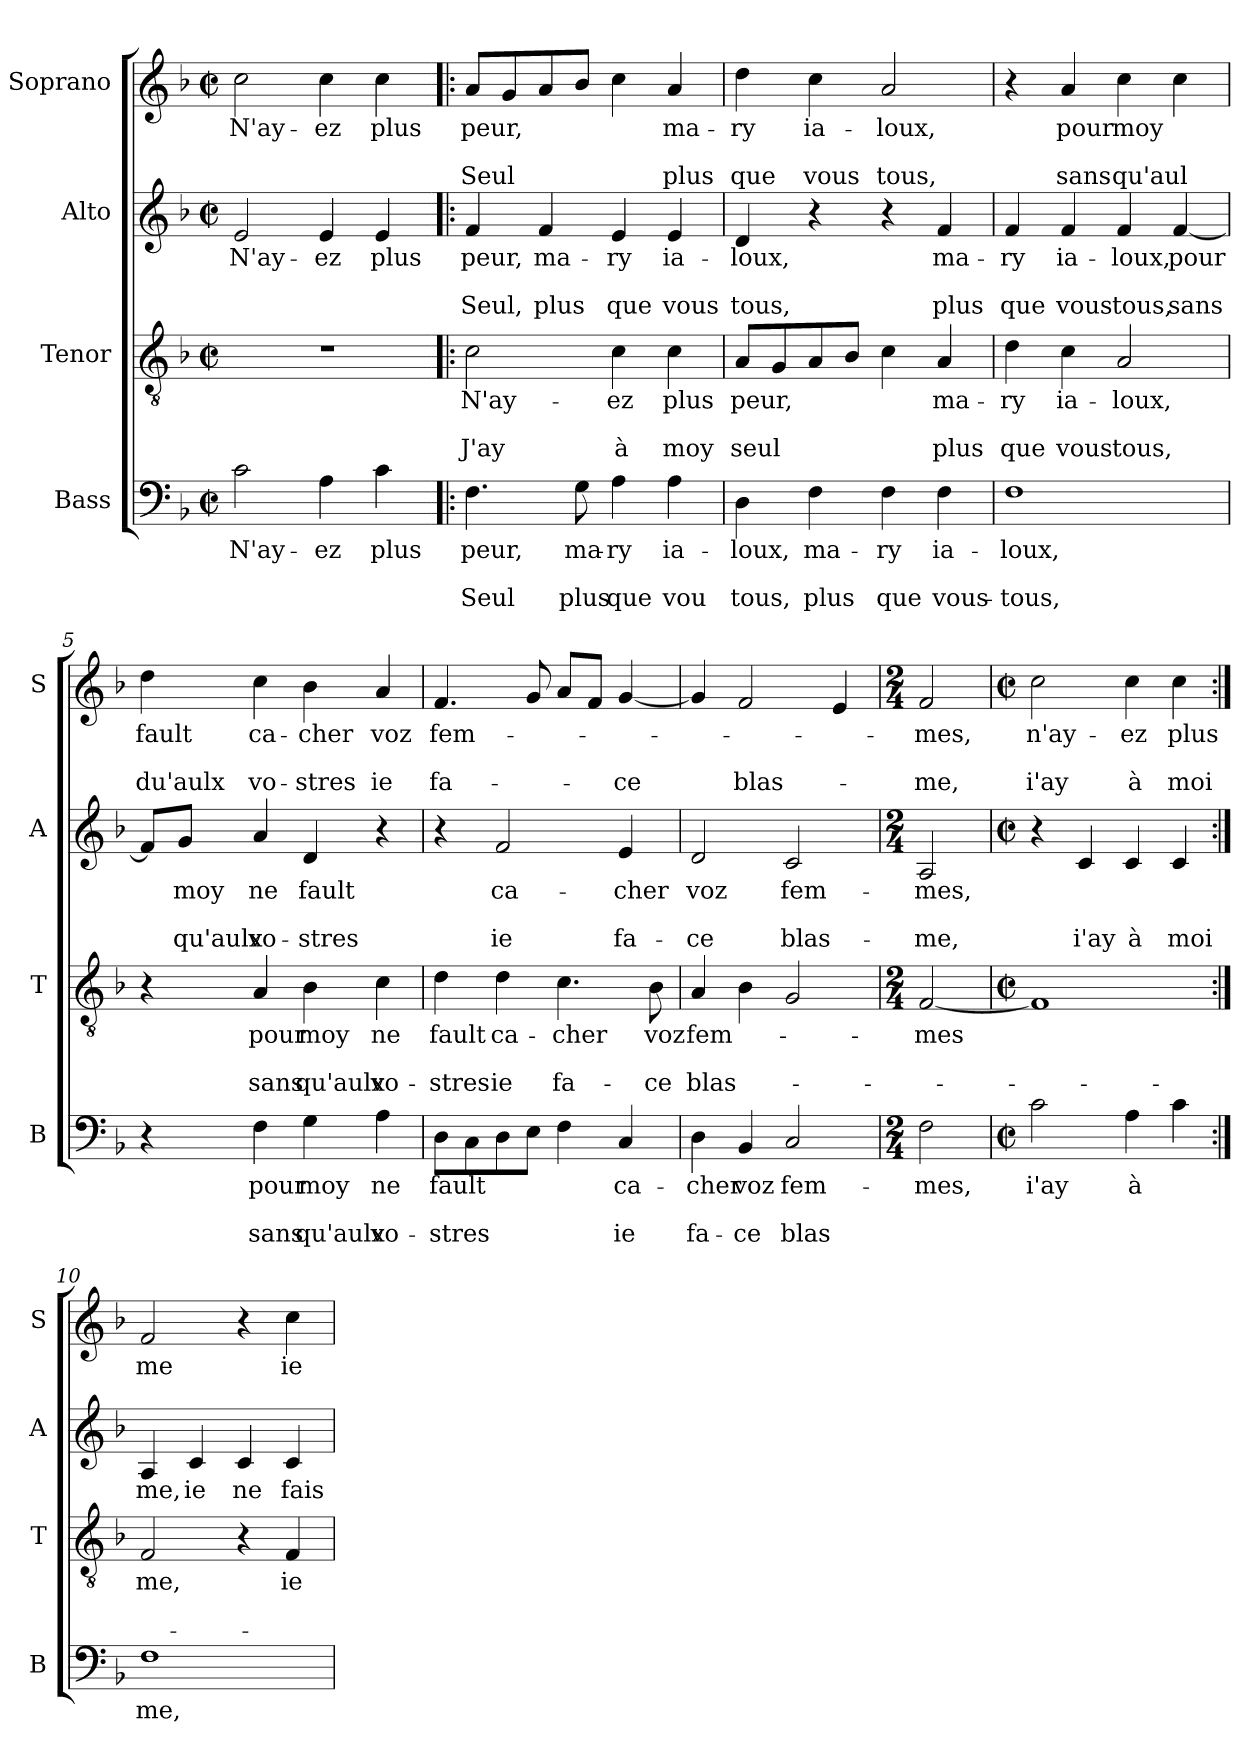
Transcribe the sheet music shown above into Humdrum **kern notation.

**kern	**text	**text	**text	**kern	**text	**text	**text	**kern	**text	**text	**text	**kern	**text	**text	**text
*part4	*part4	*part4	*part4	*part3	*part3	*part3	*part3	*part2	*part2	*part2	*part2	*part1	*part1	*part1	*part1
*staff4	*staff4	*staff4	*staff4	*staff3	*staff3	*staff3	*staff3	*staff2	*staff2	*staff2	*staff2	*staff1	*staff1	*staff1	*staff1
*I"Bass	*	*	*	*I"Tenor	*	*	*	*I"Alto	*	*	*	*I"Soprano	*	*	*
*I'B	*	*	*	*I'T	*	*	*	*I'A	*	*	*	*I'S	*	*	*
*clefF4	*	*	*	*clefGv2	*	*	*	*clefG2	*	*	*	*clefG2	*	*	*
*k[b-]	*	*	*	*k[b-]	*	*	*	*k[b-]	*	*	*	*k[b-]	*	*	*
*F:	*	*	*	*F:	*	*	*	*F:	*	*	*	*F:	*	*	*
*M2/2	*	*	*	*M2/2	*	*	*	*M2/2	*	*	*	*M2/2	*	*	*
*met(c|)	*	*	*	*met(c|)	*	*	*	*met(c|)	*	*	*	*met(c|)	*	*	*
=1	=1	=1	=1	=1	=1	=1	=1	=1	=1	=1	=1	=1	=1	=1	=1
!	!LO:LY:b	!	!	!	!	!	!	!	!LO:LY:b	!	!	!	!LO:LY:b	!	!
2c\	N'ay-	.	.	1r	.	.	.	2e/	N'ay-	.	.	2cc\	N'ay-	.	.
!	!LO:LY:b	!	!	!	!	!	!	!	!LO:LY:b	!	!	!	!LO:LY:b	!	!
4A\	-ez	.	.	.	.	.	.	4e/	-ez	.	.	4cc\	-ez	.	.
!	!LO:LY:b	!	!	!	!	!	!	!	!LO:LY:b	!	!	!	!LO:LY:b	!	!
4c\	plus	.	.	.	.	.	.	4e/	plus	.	.	4cc\	plus	.	.
=2!|:	=2!|:	=2!|:	=2!|:	=2!|:	=2!|:	=2!|:	=2!|:	=2!|:	=2!|:	=2!|:	=2!|:	=2!|:	=2!|:	=2!|:	=2!|:
!	!LO:LY:b	!	!LO:LY:b	!	!LO:LY:b	!	!LO:LY:b	!	!LO:LY:b	!	!LO:LY:b	!	!LO:LY:b	!	!LO:LY:b
4.F\	peur,	.	Seul	2c\	N'ay-	.	J'ay	4f/	peur,	.	Seul,	8a/L	peur,	.	Seul
.	.	.	.	.	.	.	.	.	.	.	.	8g/	.	.	.
!	!	!	!	!	!	!	!	!	!LO:LY:b	!	!LO:LY:b	!	!	!	!
.	.	.	.	.	.	.	.	4f/	ma-	.	plus	8a/	.	.	.
!	!LO:LY:b	!	!LO:LY:b	!	!	!	!	!	!	!	!	!	!	!	!
8G\	ma-	.	plus	.	.	.	.	.	.	.	.	8b-/J	.	.	.
!	!LO:LY:b	!	!LO:LY:b	!	!LO:LY:b	!	!LO:LY:b	!	!LO:LY:b	!	!LO:LY:b	!	!	!	!
4A\	-ry	.	que	4c\	-ez	.	à	4e/	-ry	.	que	4cc\	.	.	.
!	!LO:LY:b	!	!LO:LY:b	!	!LO:LY:b	!	!LO:LY:b	!	!LO:LY:b	!	!LO:LY:b	!	!LO:LY:b	!	!LO:LY:b
4A\	ia-	.	vou	4c\	plus	.	moy	4e/	ia-	.	vous	4a/	ma-	.	plus
=3	=3	=3	=3	=3	=3	=3	=3	=3	=3	=3	=3	=3	=3	=3	=3
!	!LO:LY:b	!	!LO:LY:b	!	!LO:LY:b	!	!LO:LY:b	!	!LO:LY:b	!	!LO:LY:b	!	!LO:LY:b	!	!LO:LY:b
4D\	-loux,	.	tous,	8A/L	peur,	.	seul	4d/	-loux,	.	tous,	4dd\	-ry	.	que
.	.	.	.	8G/	.	.	.	.	.	.	.	.	.	.	.
!	!LO:LY:b	!	!LO:LY:b	!	!	!	!	!	!	!	!	!	!LO:LY:b	!	!LO:LY:b
4F\	ma-	.	plus	8A/	.	.	.	4r	.	.	.	4cc\	ia-	.	vous
.	.	.	.	8B-/J	.	.	.	.	.	.	.	.	.	.	.
!	!LO:LY:b	!	!LO:LY:b	!	!	!	!	!	!	!	!	!	!LO:LY:b	!	!LO:LY:b
4F\	-ry	.	que	4c\	.	.	.	4r	.	.	.	2a/	-loux,	.	tous,
!	!LO:LY:b	!	!LO:LY:b	!	!LO:LY:b	!	!LO:LY:b	!	!LO:LY:b	!	!LO:LY:b	!	!	!	!
4F\	ia-	.	vous-	4A/	ma-	.	plus	4f/	ma-	.	plus	.	.	.	.
=4	=4	=4	=4	=4	=4	=4	=4	=4	=4	=4	=4	=4	=4	=4	=4
!	!LO:LY:b	!	!LO:LY:b	!	!LO:LY:b	!	!LO:LY:b	!	!LO:LY:b	!	!LO:LY:b	!	!	!	!
1F	-loux,	.	-tous,	4d\	-ry	.	que	4f/	-ry	.	que	4r	.	.	.
!	!	!	!	!	!LO:LY:b	!	!LO:LY:b	!	!LO:LY:b	!	!LO:LY:b	!	!LO:LY:b	!	!LO:LY:b
.	.	.	.	4c\	ia-	.	vous	4f/	ia-	.	vous	4a/	pour	.	sans
!	!	!	!	!	!LO:LY:b	!	!LO:LY:b	!	!LO:LY:b	!	!LO:LY:b	!	!LO:LY:b	!	!LO:LY:b
.	.	.	.	2A/	-loux,	.	tous,	4f/	-loux,	.	tous,	4cc\	moy	.	qu'aul
!	!	!	!	!	!	!	!	!	!LO:LY:b	!	!LO:LY:b	!	!	!	!
.	.	.	.	.	.	.	.	[4f/	pour	.	sans	4cc\	.	.	.
!!LO:LB:g=z
=5	=5	=5	=5	=5	=5	=5	=5	=5	=5	=5	=5	=5	=5	=5	=5
!	!	!	!	!	!	!	!	!	!	!	!	!	!LO:LY:b	!	!LO:LY:b
4r	.	.	.	4r	.	.	.	8f/L]	.	.	.	4dd\	fault	.	du'aulx
!	!	!	!	!	!	!	!	!	!LO:LY:b	!	!LO:LY:b	!	!	!	!
.	.	.	.	.	.	.	.	8g/J	moy	.	qu'aulx	.	.	.	.
!	!LO:LY:b	!	!LO:LY:b	!	!LO:LY:b	!	!LO:LY:b	!	!LO:LY:b	!	!LO:LY:b	!	!LO:LY:b	!	!LO:LY:b
4F\	pour	.	sans	4A/	pour	.	sans	4a/	ne	.	vo-	4cc\	ca-	.	vo-
!	!LO:LY:b	!	!LO:LY:b	!	!LO:LY:b	!	!LO:LY:b	!	!LO:LY:b	!	!LO:LY:b	!	!LO:LY:b	!	!LO:LY:b
4G\	moy	.	qu'aulx	4B-\	moy	.	qu'aulx	4d/	fault	.	-stres	4b-\	-cher	.	-stres
!	!LO:LY:b	!	!LO:LY:b	!	!LO:LY:b	!	!LO:LY:b	!	!	!	!	!	!LO:LY:b	!	!LO:LY:b
4A\	ne	.	vo-	4c\	ne	.	vo-	4r	.	.	.	4a/	voz	.	ie
=6	=6	=6	=6	=6	=6	=6	=6	=6	=6	=6	=6	=6	=6	=6	=6
!	!LO:LY:b	!	!LO:LY:b	!	!LO:LY:b	!	!LO:LY:b	!	!	!	!	!	!LO:LY:b	!	!LO:LY:b
8D\L	fault	.	-stres	4d\	fault	.	-stres	4r	.	.	.	4.f/	fem-	.	fa-
8C\	.	.	.	.	.	.	.	.	.	.	.	.	.	.	.
!	!	!	!	!	!LO:LY:b	!	!LO:LY:b	!	!LO:LY:b	!	!LO:LY:b	!	!	!	!
8D\	.	.	.	4d\	ca-	.	ie	2f/	ca-	.	ie	.	.	.	.
8E\J	.	.	.	.	.	.	.	.	.	.	.	8g/	.	.	.
!	!	!	!	!	!LO:LY:b	!	!LO:LY:b	!	!	!	!	!	!	!	!
4F\	.	.	.	4.c\	-cher	.	fa-	.	.	.	.	8a/L	.	.	.
.	.	.	.	.	.	.	.	.	.	.	.	8f/J	.	.	.
!	!LO:LY:b	!	!LO:LY:b	!	!	!	!	!	!LO:LY:b	!	!LO:LY:b	!	!	!	!LO:LY:b
4C/	ca-	.	ie	.	.	.	.	4e/	-cher	.	fa-	[4g/	.	.	-ce
!	!	!	!	!	!LO:LY:b	!	!LO:LY:b	!	!	!	!	!	!	!	!
.	.	.	.	8B-\	voz	.	-ce	.	.	.	.	.	.	.	.
=7	=7	=7	=7	=7	=7	=7	=7	=7	=7	=7	=7	=7	=7	=7	=7
!	!LO:LY:b	!	!LO:LY:b	!	!LO:LY:b	!	!LO:LY:b	!	!LO:LY:b	!	!LO:LY:b	!	!	!	!
4D\	-cher	.	fa-	4A/	fem-	.	blas-	2d/	voz	.	-ce	4g/]	.	.	.
!	!LO:LY:b	!	!LO:LY:b	!	!	!	!	!	!	!	!	!	!	!	!LO:LY:b
4BB-/	voz	.	-ce	4B-\	.	.	.	.	.	.	.	2f/	.	.	blas-
!	!LO:LY:b	!	!LO:LY:b	!	!	!	!	!	!LO:LY:b	!	!LO:LY:b	!	!	!	!
2C/	fem-	.	blas	2G/	.	.	.	2c/	fem-	.	blas-	.	.	.	.
.	.	.	.	.	.	.	.	.	.	.	.	4e/	.	.	.
=8	=8	=8	=8	=8	=8	=8	=8	=8	=8	=8	=8	=8	=8	=8	=8
*M2/4	*	*	*	*M2/4	*	*	*	*M2/4	*	*	*	*M2/4	*	*	*
!	!LO:LY:b	!	!	!	!LO:LY:b	!	!	!	!LO:LY:b	!	!LO:LY:b	!	!LO:LY:b	!	!LO:LY:b
2F\	-mes,	.	.	[2F/	-mes	.	.	2A/	-mes,	.	-me,	2f/	-mes,	.	-me,
=9	=9	=9	=9	=9	=9	=9	=9	=9	=9	=9	=9	=9	=9	=9	=9
*M2/2	*	*	*	*M2/2	*	*	*	*M2/2	*	*	*	*M2/2	*	*	*
*met(c|)	*	*	*	*met(c|)	*	*	*	*met(c|)	*	*	*	*met(c|)	*	*	*
!	!LO:LY:b	!	!	!	!	!	!	!	!	!	!	!	!LO:LY:b	!	!LO:LY:b
2c\	i'ay	.	.	1F]	.	.	.	4r	.	.	.	2cc\	n'ay-	.	i'ay
!	!	!	!	!	!	!	!	!	!	!	!LO:LY:b	!	!	!	!
.	.	.	.	.	.	.	.	4c/	.	.	i'ay	.	.	.	.
!	!LO:LY:b	!	!	!	!	!	!	!	!	!	!LO:LY:b	!	!LO:LY:b	!	!LO:LY:b
4A\	à	.	.	.	.	.	.	4c/	.	.	à	4cc\	-ez	.	à
!	!	!	!	!	!	!	!	!	!	!	!LO:LY:b	!	!LO:LY:b	!	!LO:LY:b
4c\	.	.	.	.	.	.	.	4c/	.	.	moi	4cc\	plus	.	moi
!!LO:PB:g=z
=10:|!	=10:|!	=10:|!	=10:|!	=10:|!	=10:|!	=10:|!	=10:|!	=10:|!	=10:|!	=10:|!	=10:|!	=10:|!	=10:|!	=10:|!	=10:|!
!	!LO:LY:b	!	!	!	!LO:LY:b	!	!	!	!LO:LY:b	!	!	!	!LO:LY:b	!	!
1F	me,	.	.	2F/	me,	.	.	4A/	me,	.	.	2f/	me	.	.
!	!	!	!	!	!	!	!	!	!LO:LY:b	!	!	!	!	!	!
.	.	.	.	.	.	.	.	4c/	ie	.	.	.	.	.	.
!	!	!	!	!	!	!	!	!	!LO:LY:b	!	!	!	!	!	!
.	.	.	.	4r	.	.	.	4c/	ne	.	.	4r	.	.	.
!	!	!	!	!	!LO:LY:b	!	!	!	!LO:LY:b	!	!	!	!LO:LY:b	!	!
.	.	.	.	4F/	ie	.	.	4c/	fais	.	.	4cc\	ie	.	.
=	=	=	=	=	=	=	=	=	=	=	=	=	=	=	=
*-	*-	*-	*-	*-	*-	*-	*-	*-	*-	*-	*-	*-	*-	*-	*-
